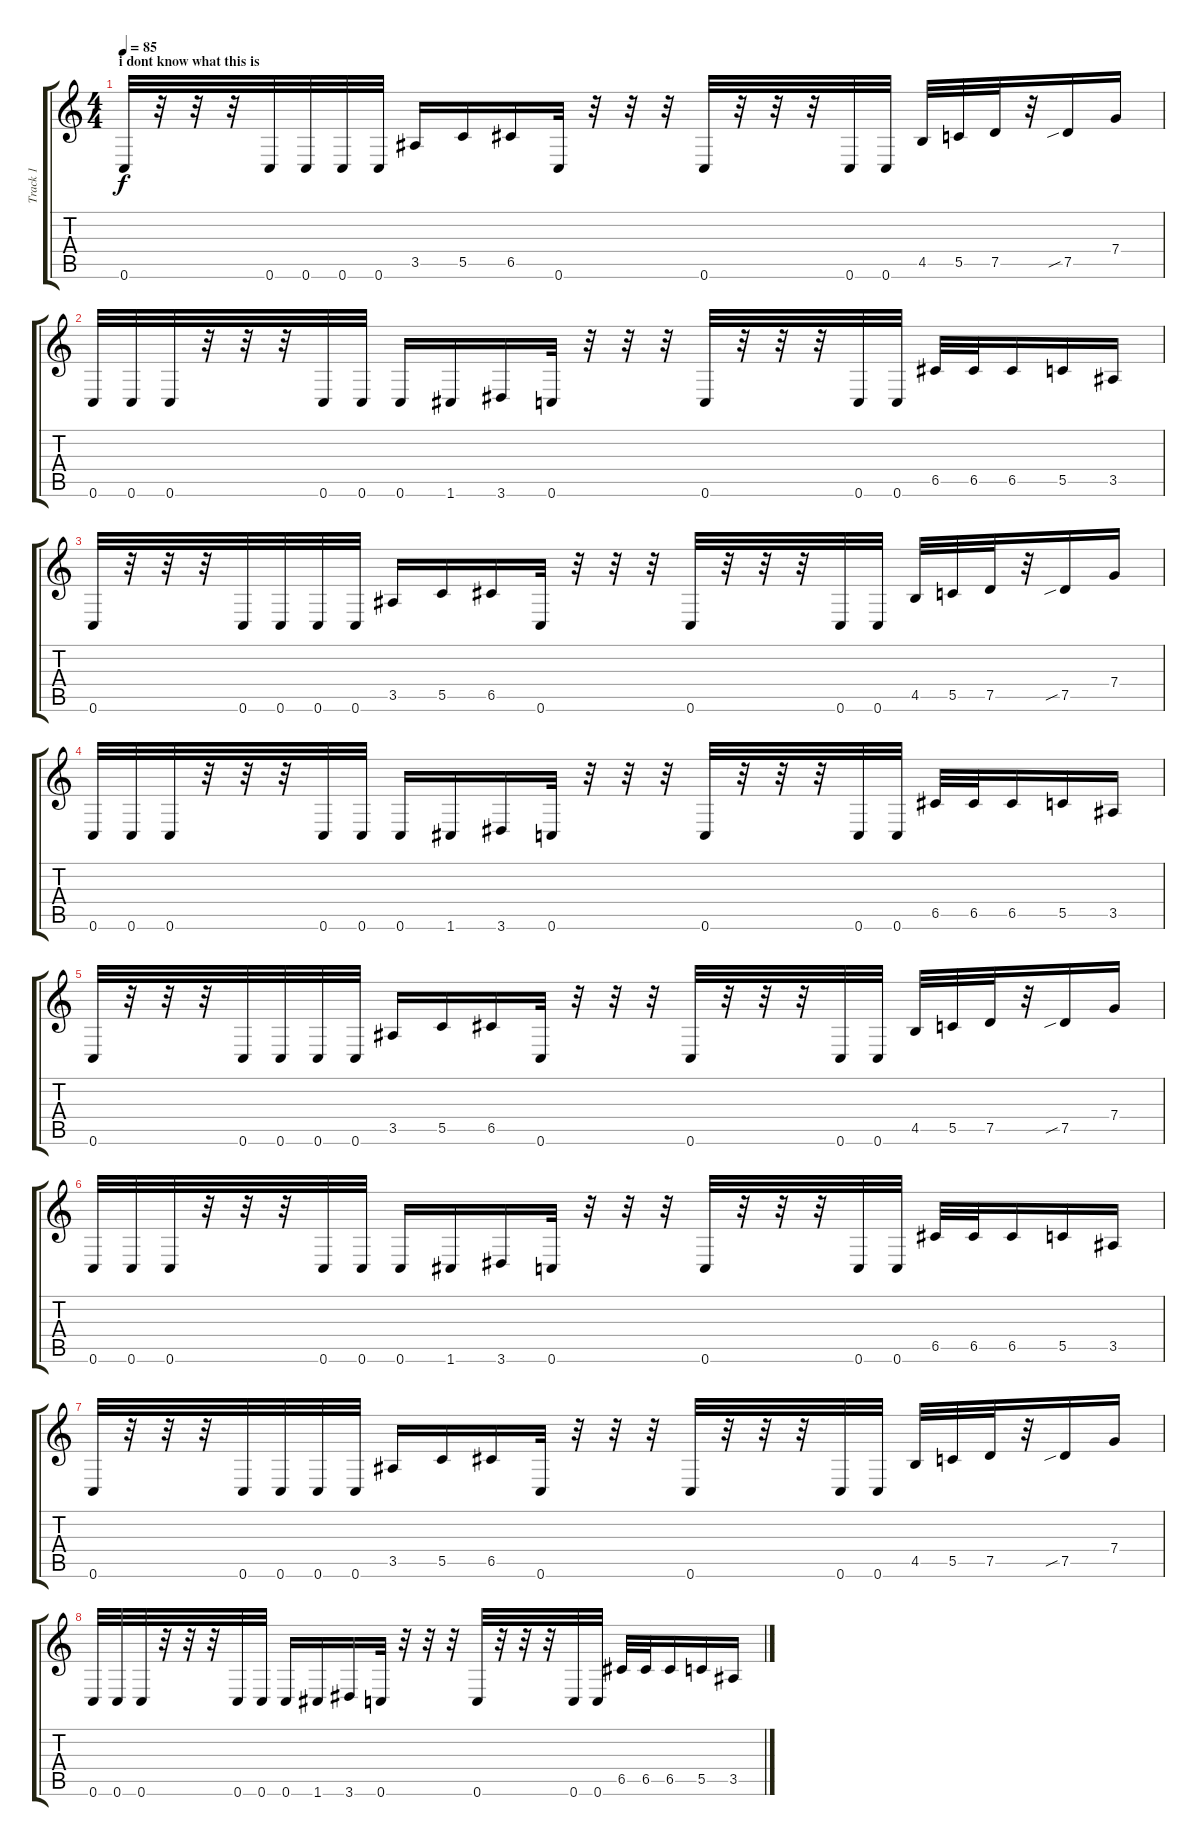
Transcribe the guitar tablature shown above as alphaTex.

\track ("Track 1" "Track 1") {instrument distortionguitar}
\staff {score tabs}
\tuning (D4 A3 F3 C3 G2 C2) {hide}
\ts (4 4)
\section ("" "i dont know what this is")
\tempo 85
\clef g2
\ks c
0.6.32{dy f} r.32 r.32 r.32 0.6.32 0.6.32 0.6.32 0.6.32 3.5.16 5.5.16 6.5.16 0.6.32 r.32 r.32 r.32 0.6.32 r.32 r.32 r.32 0.6.32 0.6.32 4.5.32 5.5.32 7.5.32 r.32 7.5{sib}.16 7.4.16 |
0.6.32 0.6.32 0.6.32 r.32 r.32 r.32 0.6.32 0.6.32 0.6.16 1.6.16 3.6.16 0.6.32 r.32 r.32 r.32 0.6.32 r.32 r.32 r.32 0.6.32 0.6.32 6.5.32 6.5.32 6.5.16 5.5.16 3.5.16 |
0.6.32 r.32 r.32 r.32 0.6.32 0.6.32 0.6.32 0.6.32 3.5.16 5.5.16 6.5.16 0.6.32 r.32 r.32 r.32 0.6.32 r.32 r.32 r.32 0.6.32 0.6.32 4.5.32 5.5.32 7.5.32 r.32 7.5{sib}.16 7.4.16 |
0.6.32 0.6.32 0.6.32 r.32 r.32 r.32 0.6.32 0.6.32 0.6.16 1.6.16 3.6.16 0.6.32 r.32 r.32 r.32 0.6.32 r.32 r.32 r.32 0.6.32 0.6.32 6.5.32 6.5.32 6.5.16 5.5.16 3.5.16 |
0.6.32 r.32 r.32 r.32 0.6.32 0.6.32 0.6.32 0.6.32 3.5.16 5.5.16 6.5.16 0.6.32 r.32 r.32 r.32 0.6.32 r.32 r.32 r.32 0.6.32 0.6.32 4.5.32 5.5.32 7.5.32 r.32 7.5{sib}.16 7.4.16 |
0.6.32 0.6.32 0.6.32 r.32 r.32 r.32 0.6.32 0.6.32 0.6.16 1.6.16 3.6.16 0.6.32 r.32 r.32 r.32 0.6.32 r.32 r.32 r.32 0.6.32 0.6.32 6.5.32 6.5.32 6.5.16 5.5.16 3.5.16 |
0.6.32 r.32 r.32 r.32 0.6.32 0.6.32 0.6.32 0.6.32 3.5.16 5.5.16 6.5.16 0.6.32 r.32 r.32 r.32 0.6.32 r.32 r.32 r.32 0.6.32 0.6.32 4.5.32 5.5.32 7.5.32 r.32 7.5{sib}.16 7.4.16 |
0.6.32 0.6.32 0.6.32 r.32 r.32 r.32 0.6.32 0.6.32 0.6.16 1.6.16 3.6.16 0.6.32 r.32 r.32 r.32 0.6.32 r.32 r.32 r.32 0.6.32 0.6.32 6.5.32 6.5.32 6.5.16 5.5.16 3.5.16
